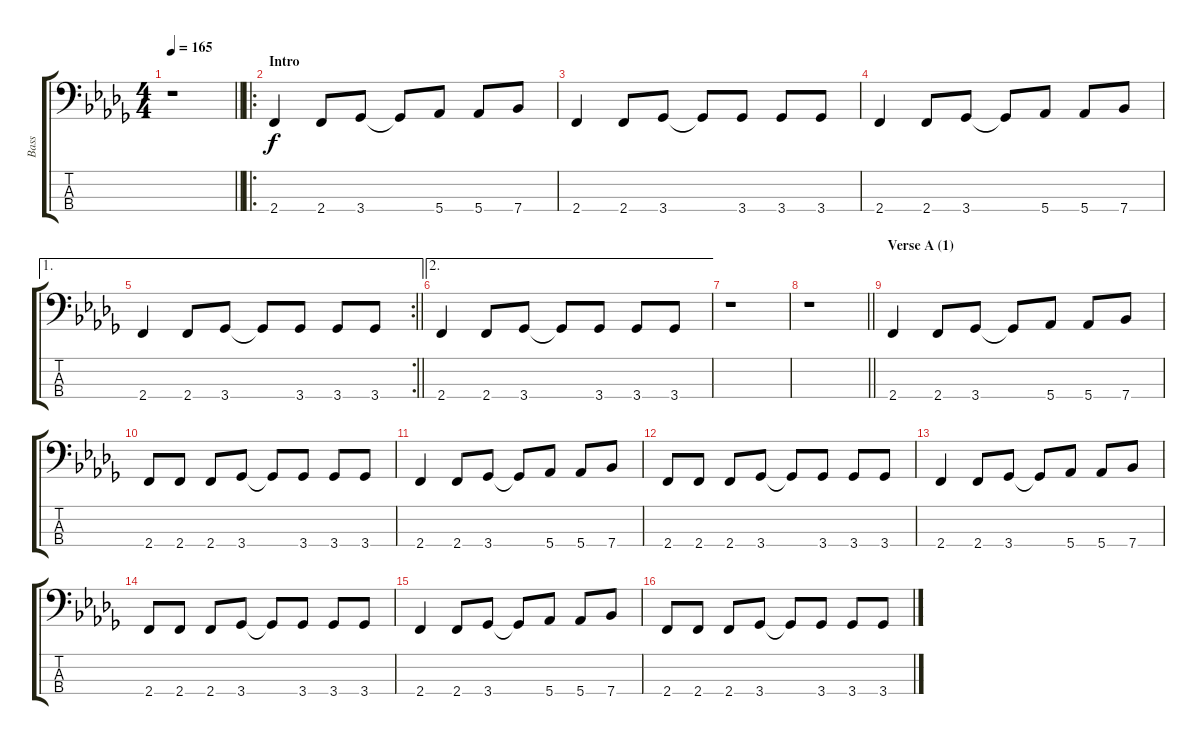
\track ("Bass" "Bass") {instrument electricbasspick}
\staff {score tabs}
\tuning (Gb2 Db2 Ab1 Eb1) {hide}
\ts (4 4)
\tempo 165
\clef f4
\barLineRight lightlight
\ks bbminor
r.1{dy f instrument electricbasspick} |
\ro
\section ("" "Intro")
2.4.4 2.4.8 3.4.8 3.4{t}.8 5.4.8 5.4.8 7.4.8 |
2.4.4 2.4.8 3.4.8 3.4{t}.8 3.4.8 3.4.8 3.4.8 |
2.4.4 2.4.8 3.4.8 3.4{t}.8 5.4.8 5.4.8 7.4.8 |
\ae 1
\rc 2
\barLineRight lightlight
2.4.4 2.4.8 3.4.8 3.4{t}.8 3.4.8 3.4.8 3.4.8 |
\ae 2
2.4.4 2.4.8 3.4.8 3.4{t}.8 3.4.8 3.4.8 3.4.8 |
r.1 |
\barLineRight lightlight
r.1 |
\section ("" "Verse A (1)")
2.4.4 2.4.8 3.4.8 3.4{t}.8 5.4.8 5.4.8 7.4.8 |
2.4.8 2.4.8 2.4.8 3.4.8 3.4{t}.8 3.4.8 3.4.8 3.4.8 |
2.4.4 2.4.8 3.4.8 3.4{t}.8 5.4.8 5.4.8 7.4.8 |
2.4.8 2.4.8 2.4.8 3.4.8 3.4{t}.8 3.4.8 3.4.8 3.4.8 |
2.4.4 2.4.8 3.4.8 3.4{t}.8 5.4.8 5.4.8 7.4.8 |
2.4.8 2.4.8 2.4.8 3.4.8 3.4{t}.8 3.4.8 3.4.8 3.4.8 |
2.4.4 2.4.8 3.4.8 3.4{t}.8 5.4.8 5.4.8 7.4.8 |
2.4.8 2.4.8 2.4.8 3.4.8 3.4{t}.8 3.4.8 3.4.8 3.4.8
